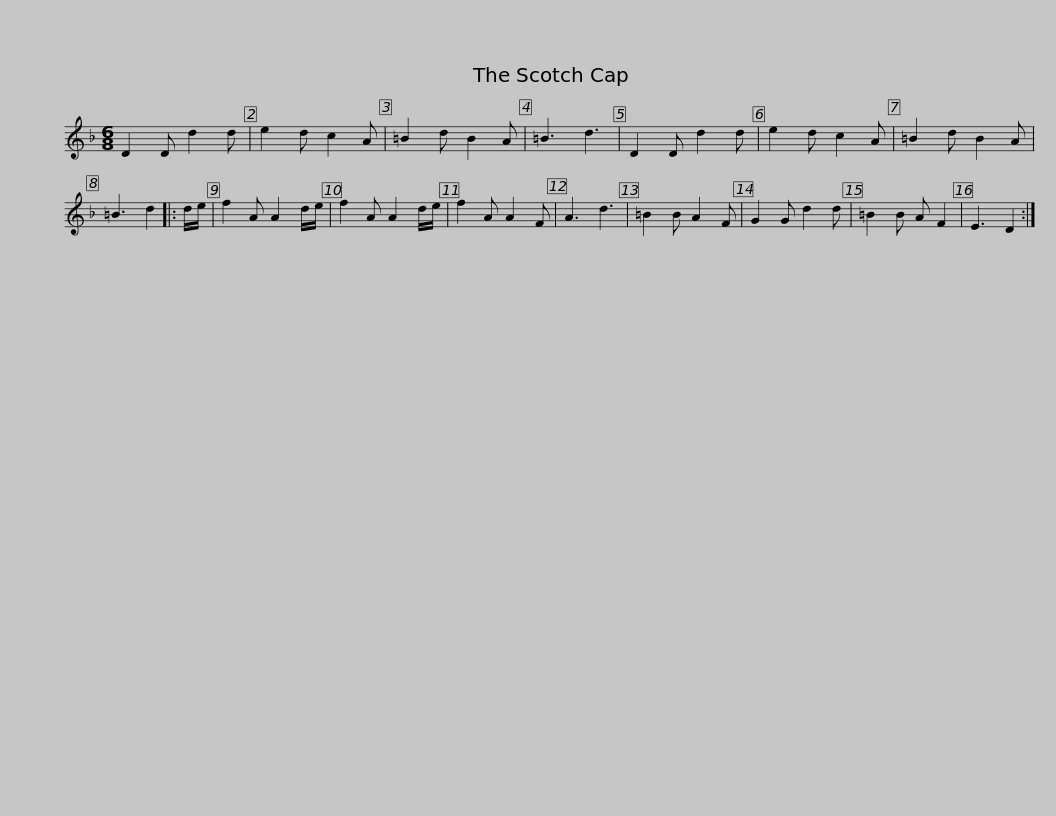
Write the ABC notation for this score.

X:1
L:1/8
M:6/8
I:linebreak $
K:Dmin
V:1 treble
V:1
 D2 D d2 d | e2 d c2 A | =B2 d B2 A | =B3 d3 | D2 D d2 d | %5
 e2 d c2 A | =B2 d B2 A | =B3 d2 |: d/e/ | f2 A A2 d/e/ |$ %10
 f2 A A2 d/e/ | f2 A A2 F | A3 d3 | =B2 B A2 F | G2 G d2 d | %15
 =B2 B A F2 | E3 D2 :| %17
